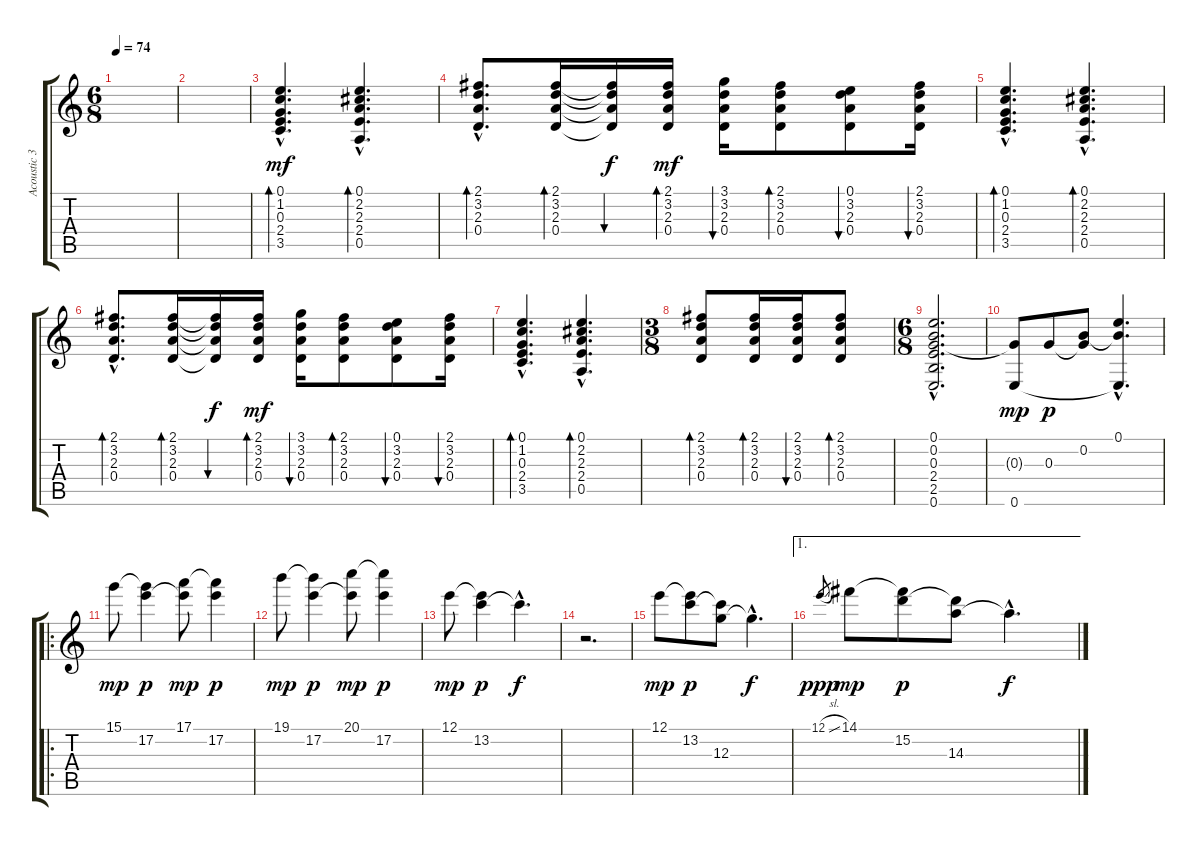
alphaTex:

\track ("Acoustic 3" "Acoustic 3") {instrument acousticguitarsteel}
\staff {score tabs}
\tuning (E4 B3 G3 D3 A2 E2) {hide}
\ts (6 8)
\tempo 74
\clef g2
\ks c
|
|
(0.1{hac} 1.2{hac} 0.3{hac} 2.4{hac} 3.5{hac}).4{d bd 60 dy mf} (0.1{hac} 2.2{hac} 2.3{hac} 2.4{hac} 0.5{hac}).4{d bd 60} |
(2.1{hac} 3.2{hac} 2.3{hac} 0.4{hac}).8{d bd 60} (2.1 3.2 2.3 0.4).16{bd 60} (2.1{t} 3.2{t} 2.3{t} 0.4{t}).16{bu 60 dy f} (2.1 3.2 2.3 0.4).16{bd 60 dy mf} (3.1 3.2 2.3 0.4).16{bu 60} (2.1 3.2 2.3 0.4).8{bd 60} (0.1 3.2 2.3 0.4).8{bu 60} (2.1 3.2 2.3 0.4).16{bu 60} |
(0.1{hac} 1.2{hac} 0.3{hac} 2.4{hac} 3.5{hac}).4{d bd 60} (0.1{hac} 2.2{hac} 2.3{hac} 2.4{hac} 0.5{hac}).4{d bd 60} |
(2.1{hac} 3.2{hac} 2.3{hac} 0.4{hac}).8{d bd 60} (2.1 3.2 2.3 0.4).16{bd 60} (2.1{t} 3.2{t} 2.3{t} 0.4{t}).16{bu 60 dy f} (2.1 3.2 2.3 0.4).16{bd 60 dy mf} (3.1 3.2 2.3 0.4).16{bu 60} (2.1 3.2 2.3 0.4).8{bd 60} (0.1 3.2 2.3 0.4).8{bu 60} (2.1 3.2 2.3 0.4).16{bu 60} |
(0.1{hac} 1.2{hac} 0.3{hac} 2.4{hac} 3.5{hac}).4{d bd 60} (0.1{hac} 2.2{hac} 2.3{hac} 2.4{hac} 0.5{hac}).4{d bd 60} |
\ts (3 8)
(2.1 3.2 2.3 0.4).8{bd 120} (2.1 3.2 2.3 0.4).16{bd 60} (2.1 3.2 2.3 0.4).16{bu 30} (2.1 3.2 2.3 0.4).8{bd 120} |
\ts (6 8)
(0.1{hac} 0.2{hac} 0.3{hac} 2.4{hac} 2.5{hac} 0.6{hac}).2{d} |
(0.3{t} 0.6).8{dy mp} 0.3.8{dy p} (0.2 0.3{t}).8 (0.1{hac} 0.2{hac t} 0.6{hac t}).4{d} |
\ro
15.1.8{dy mp volume 14} (15.1{t} 17.2).4{dy p} (17.1 17.2{t}).8{dy mp} (17.1{t} 17.2).4{dy p} |
19.1.8{dy mp} (19.1{t} 17.2).4{dy p} (20.1 17.2{t}).8{dy mp} (20.1{t} 17.2).4{dy p} |
12.1.8{dy mp} (12.1{t} 13.2).4{dy p} 13.2{hac t}.4{d dy f} |
r.2{d} |
12.1.8{dy mp} (12.1{t} 13.2).8{dy p} (13.2{t} 12.3).8 12.3{hac t}.4{d dy f} |
\ae 1
12.1{sl}.8{gr dy ppp} 14.1.8{dy mp} (14.1{t} 15.2).8{dy p} (15.2{t} 14.3).8 14.3{hac t}.4{d dy f}
